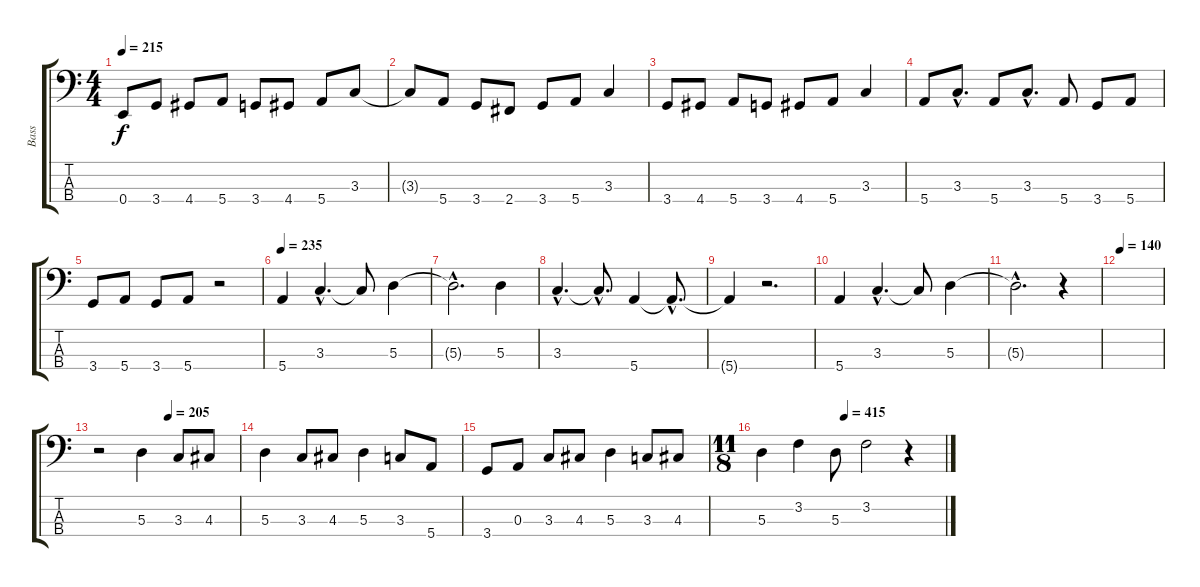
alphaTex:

\track ("Bass" "Bass") {instrument electricbassfinger}
\staff {score tabs}
\tuning (G2 D2 A1 E1) {hide}
\ts (4 4)
\tempo 215
\clef f4
\ks c
0.4.8{dy f} 3.4.8 4.4.8 5.4.8 3.4.8 4.4.8 5.4.8 3.3.8 |
3.3{t}.8 5.4.8 3.4.8 2.4.8 3.4.8 5.4.8 3.3.4 |
3.4.8 4.4.8 5.4.8 3.4.8 4.4.8 5.4.8 3.3.4 |
5.4.8 3.3{hac}.8{d} 5.4.8 3.3{hac}.8{d} 5.4.8 3.4.8 5.4.8 |
3.4.8 5.4.8 3.4.8 5.4.8 r.2 |
\tempo 235
5.4.4 3.3{hac}.4{d} 3.3{t}.8 5.3.4 |
5.3{hac t}.2{d} 5.3.4 |
3.3{hac}.4{d} 3.3{hac t}.8{d} 5.4.4 5.4{hac t}.8{d} |
5.4{t}.4 r.2{d} |
5.4.4 3.3{hac}.4{d} 3.3{t}.8 5.3.4 |
5.3{hac t}.2{d} r.4 |
\tempo 140
|
\tempo (205 0.5)
r.2 5.3.4 3.3.8 4.3.8 |
5.3.4 3.3.8 4.3.8 5.3.4 3.3.8 5.4.8 |
3.4.8 0.3.8 3.3.8 4.3.8 5.3.4 3.3.8 4.3.8 |
\ts (11 8)
\tempo (415 0.45454545454545453)
5.3.4 3.2.4 5.3.8 3.2.2 r.4
